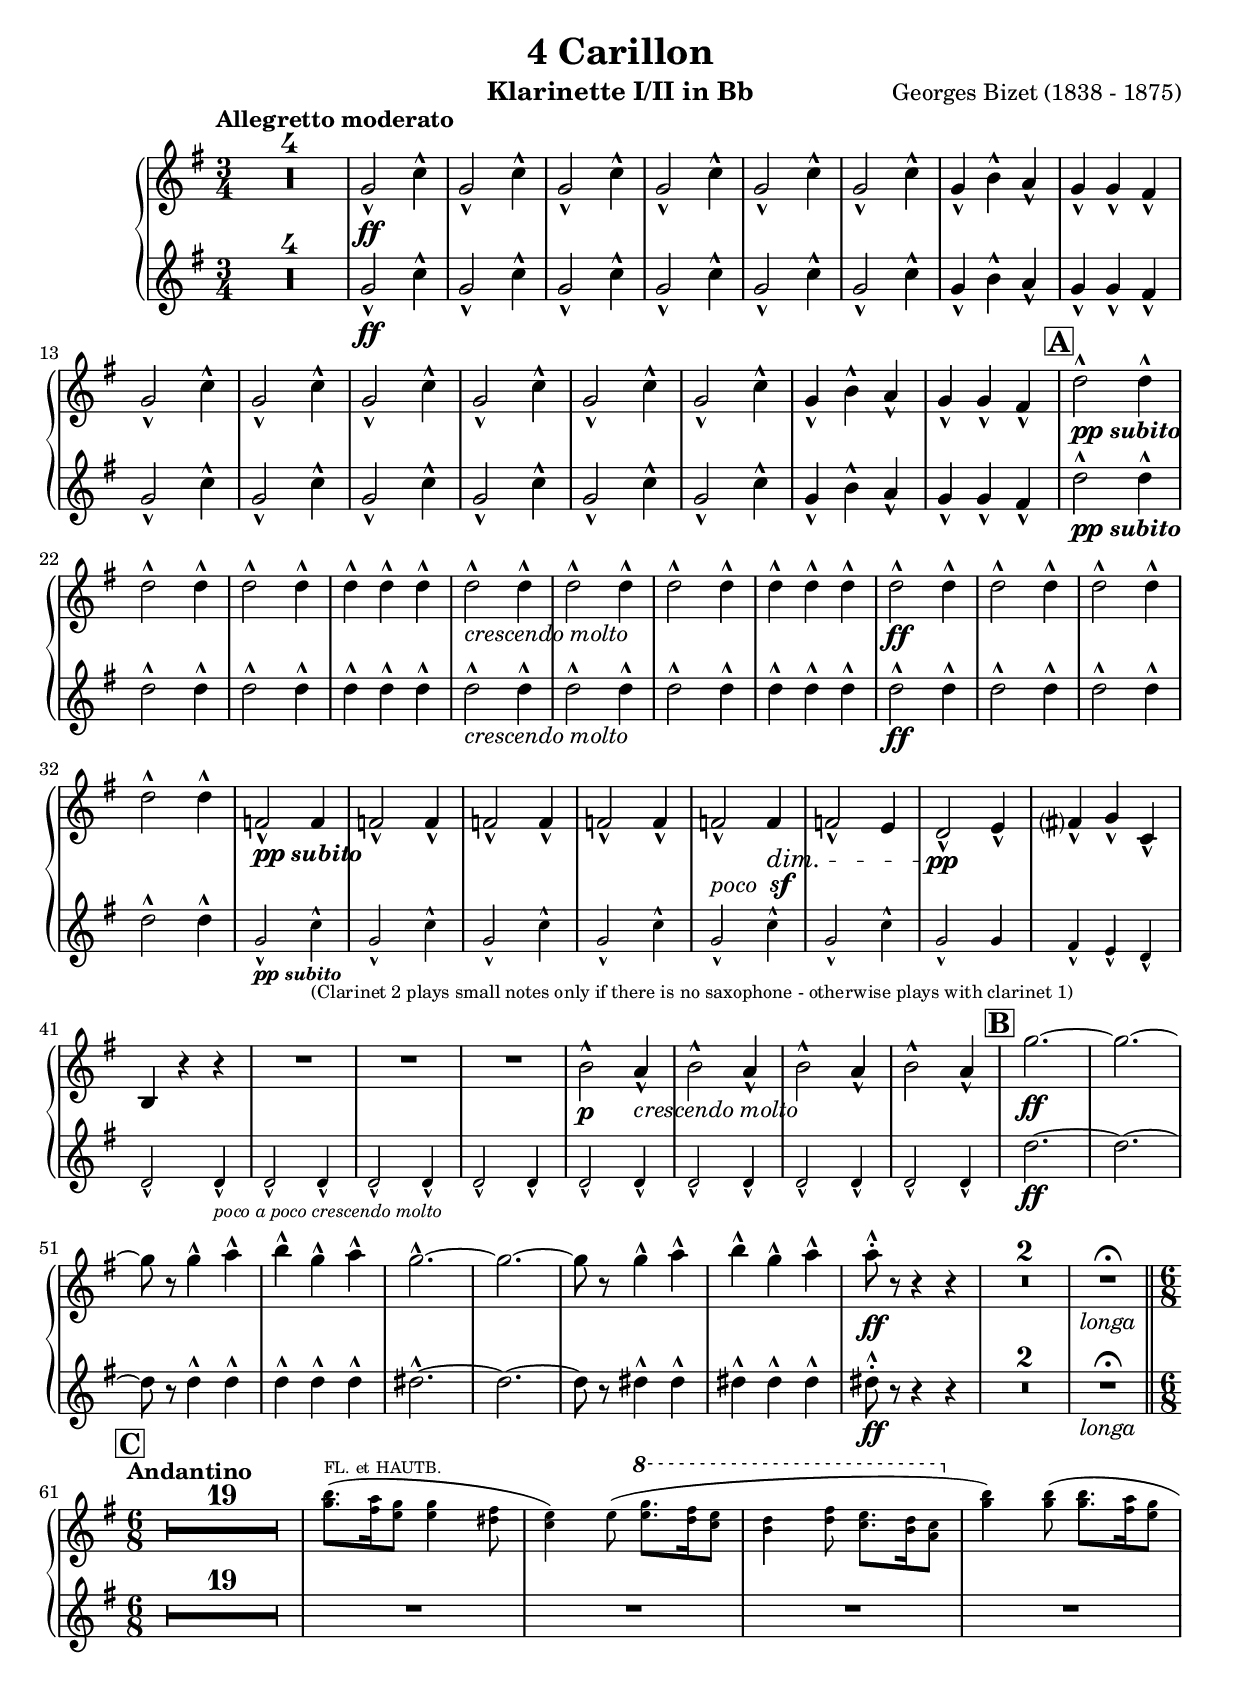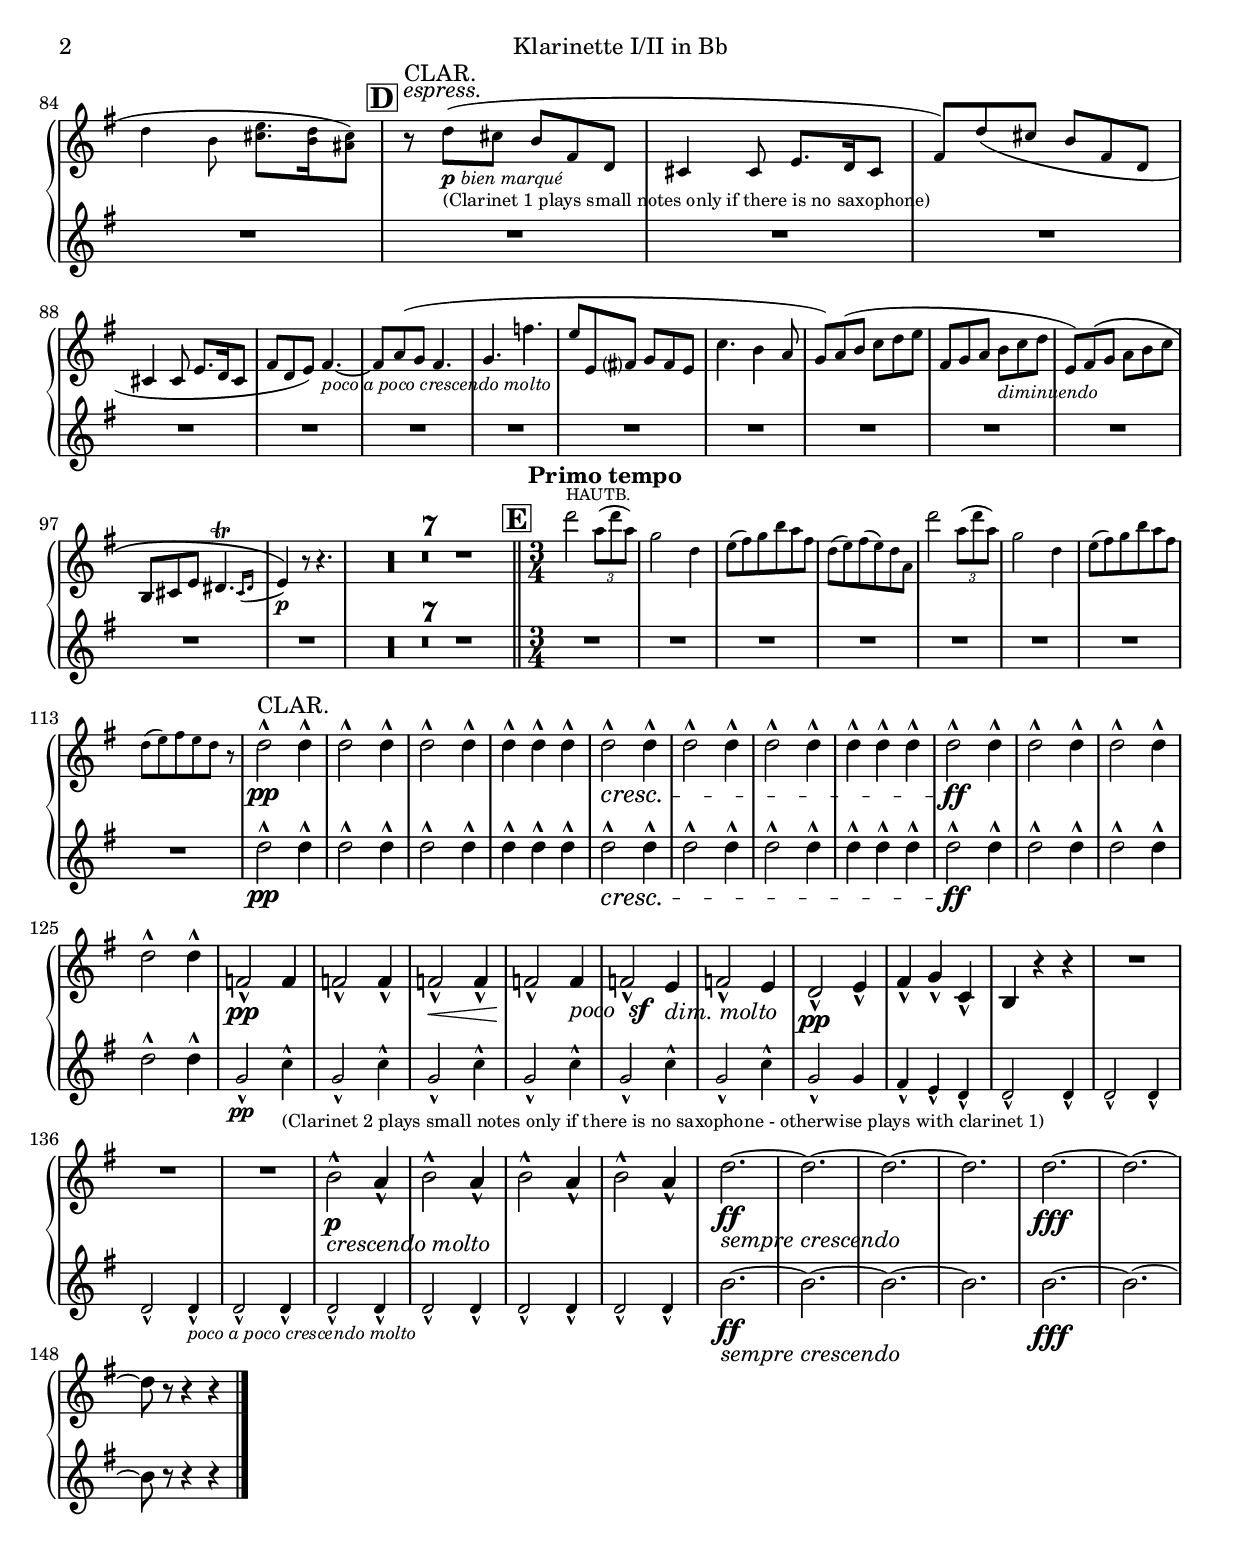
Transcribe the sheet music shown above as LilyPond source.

%{
%}

\version "2.18.2"
\language "deutsch"

\paper {
    top-margin = 10\mm
    bottom-margin = 10\mm
    left-margin = 10\mm
    right-margin = 10\mm
    ragged-last = ##t
}
  
\header{
  title = "4 Carillon"
  subtitle = ""
  composer = "Georges Bizet (1838 - 1875)"
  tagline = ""
}

% Adapt this for automatic line-breaks
mBreak = {}
% mBreak = { \break }
% #(set-global-staff-size 15)

% Useful snippets
pDolce = _\markup { \dynamic p \italic \bold "dolce" }
ppSubito = _\markup { \dynamic pp \italic \bold "subito" }
pBienMarque = _\markup { \dynamic p \italic "bien marqué" }
pocoSf = _\markup { \italic {"poco "} \dynamic sf }
pesante = _\markup {\italic {"pesante"} }
sempreCrescendo = _\markup {\italic {"sempre crescendo"} }
pocoRit = ^\markup {\italic {"poco rit."} }
dimMolto = _\markup {\italic {"dim. molto"} }
crescendoMolto = _\markup {\italic {"crescendo molto"} }
diminuendo = _\markup {\italic {"diminuendo"} }
moltoRit = ^\markup {\italic {"molto rit."} }
pocoAnimato = ^\markup {\italic {"poco animato"} }
pocoAPocoPiuAnimato = ^\markup {\italic {"poco a poco più animato"} }
pocoAPocoCrescendoMolto = _\markup { \italic {"poco a poco crescendo molto"} }
lunga = _\markup {\italic {"lunga"} }
string = ^\markup {\italic {"string."} }
legato = _\markup {\italic {"legato"} }
espress = ^\markup {\italic {"espress."} }
solo = ^\markup { "Solo" }
longaMarkup = _\markup {\italic {"longa"} }

unisono_I = {
  % cl 1 p1 line 1
  \barNumberCheck #1
  R2.*4 |
  g'2-^\ff c4-^
  \repeat unfold 5 { g2-^ c4-^ } |
  g4-^ h-^ a-^ |
  g4-^ g-^ fis-^ |
  \break
  
  % cl 1 p1 line 2
  \barNumberCheck #13
  \repeat unfold 6 { g2-^ c4-^ } |
  g4-^ h-^ a-^ |
  g4-^ g-^ fis-^ |
  \mark #1
  d'2-^\ppSubito d4-^ |
  \break
  
  % cl 1 p1 line 3
  \barNumberCheck #22
  \repeat unfold 2 { d2-^ d4-^ } |
  d4-^ d4-^ d4-^ |
  d2-^\crescendoMolto d4-^ |
  \repeat unfold 2 { d2-^ d4-^ } |
  d4-^ d4-^ d4-^ |
  d2-^\ff d4-^ |
  \repeat unfold 2 { d2-^ d4-^ } |
  \break
  
  % cl 1 p1 line 4
  \barNumberCheck #32
  d2-^ d4-^
}

unisono_II = {
  % cl1 p2 line 4
  \repeat unfold 2 { d2-^ d4-^ }
  \repeat unfold 3 { d4-^ } 
  d2-^\cresc d4-^ |
  \repeat unfold 2 { d2-^ d4-^ }
  \repeat unfold 3 { d4-^ } 
  d2-^\ff d4-^ |
  \repeat unfold 2 { d2-^ d4-^ }
  \break
  
  % cl1 p2 line 5
  \barNumberCheck125
  d2-^ d4-^ 
}

flEtHautb = ^\markup { FL. et HAUTB. }
hautb = ^\markup { HAUTB. }
clar = ^\markup { CLAR. }

clarinet_I_Music = {
  \relative c' {
    \transposition a
    \key g \major
    \numericTimeSignature
    \time 3/4
    \tempo "Allegretto moderato"

    % cl 1 p1 line 1
    \unisono_I

    % cl 1 p1 line 4
    \barNumberCheck #33
    f,2-^\ppSubito f4 |
    \repeat unfold 3 { f2-^ f4-^ } |
    f2-^\pocoSf f4\dim |
    f2-^ e4 |
    d2-^\pp e4-^ |
    fis?4-^ g-^ c,-^ |
    \break
    
    % cl 1 p1 line 5
    \barNumberCheck #41
    h4 r4 r4 |
    R2.*3 |
    h'2-^\p a4-^\crescendoMolto
    \repeat unfold 3 { h2-^ a4-^ } |
    \mark #2
    g'2.\ff~ |
    g2.~ |
    \break
    
    % cl 1 p1 line 6
    \barNumberCheck #51
    g8 r8 g4-^ a-^ |
    h4-^ g-^ a-^ |
    g2.-^~ |
    g2.~ |
    g8 r8 g4-^ a-^ |
    h4-^ g-^ a-^ |
    a8-.-^\ff r8 r4 r4 |
    R2.*2 |
    R2.\longaMarkup\fermataMarkup |
    \bar "||"
    \break

    % cl1 p2 line 1
    \barNumberCheck #61
    \tempo "Andantino"
    \numericTimeSignature
    \time 6/8
    \mark #3
    R2.*19 |
    \teeny
    <g h>8.\flEtHautb( <fis a>16 <e g>8 q4 <dis fis>8 |
    <c e>4) e8(\ottava #1 <e' g>8. <d fis>16 <c e >8 |
    <h d>4 <d fis>8 <c e>8. <h d>16 <a c>8\ottava #0 |
    <g h>4) q8( q8. <fis a>16 <e g>8 |
    d4 h8 <cis e>8. <h d>16 <ais cis>8) |
    \normalsize
    \mark #4
    r8\espress\clar \tiny d(\pBienMarque_\markup { "(Clarinet 1 plays small notes only if there is no saxophone)" } cis h fis d |
    cis4 cis 8 e8. d16 cis8 |
    fis8) d'( cis h fis d |
    \break
    
    % cl1 p2 line 2
    \barNumberCheck 88
    cis4 cis8 e8. d16 cis8 |
    fis8 d e) fis4.~\pocoAPocoCrescendoMolto |
    fis8 a( g fis4. |
    g4. f' |
    e8 e, fis? g fis e |
    c'4. h4 a8 |
    g8) a( h c d e |
    fis,8 g a h\diminuendo c d |
    e,8) fis\( g a h c |
    \break
    
    % cl1 p2 line 3
    \barNumberCheck #97
    h,8 cis e \afterGrace dis4.\trill { cis16( dis16 } |
    e4)\)\p r8 r4. |
    \normalsize
    R2.*7 |
    \bar "||"
    \mark #5
    \tempo "Primo tempo"
    \numericTimeSignature
    \time 3/4
    \teeny
    d''2\hautb \tuplet 3/2 { a8( d a) } |
    g2 d4 |
    e8( fis) g h a fis |
    d8( e) fis( e) d a |
    d'2 \tuplet 3/2 { a8( d a) } |
    g2 d4 |
    e8( fis) g h a fis |
    \break
    
    % cl1 p2 line 4
    \barNumberCheck #113
    d8( e) fis e d r |
    \normalsize
    d2-^\pp\clar d4-^ |
    \unisono_II

    % cl1 p2 line 5
    \barNumberCheck #126
    f,2-^\pp f4 |
    f2-^ f4-^ |
    f2-^\< f4-^
    f2-^\! f4\pocoSf |
    f2-^ e4\dimMolto |
    f2-^ e4 |
    d2-^\pp e4-^ |
    fis4-^ g-^ c,-^ |
    h4 r4 r4 |
    R2. |
    \break
    
    % cl 1 p2 line 6
    \barNumberCheck #136
    R2.*2 |
    h'2-^\p\crescendoMolto a4-^ |
    \repeat unfold 3 { h2-^ a4-^ } |
    d2.~\ff\sempreCrescendo |
    \repeat unfold 2 { d2.~ } |
    { d2. }
    d2.~\fff~ |
    d2.~ |
    d8 r8 r4 r4 |
    \bar "|."
    \barNumberCheck #149
  }
}

clarinet_II_Music = {
  \relative c' {
    \transposition a
    \key g \major
    \numericTimeSignature
    \time 3/4
    \tempo "Allegretto moderato"

    % cl 2 p1 line 1
    \unisono_I
    
    % cl 2 p1 line 4
    \barNumberCheck #33
    \tiny
    g,2-^\ppSubito c4-^_\markup { \tiny "(Clarinet 2 plays small notes only if there is no saxophone - otherwise plays with clarinet 1)" } |
    \repeat unfold 5 { g2-^ c4-^ } |
    g2-^ g4 |
    fis4-^ e-^ d-^ |
    \break
    
    % cl 2 p1 line 5
    \barNumberCheck #41
    d2-^ d4-^\pocoAPocoCrescendoMolto |
    \repeat unfold 7 { d2-^ d4-^ } |
    \normalsize
    \mark #2
    d'2.\ff~ |
    d2.~ |
    \break
    
    % cl 2 p1 line 6
    \barNumberCheck #51
    d8 r8 d4-^ d-^ |
    d4-^ d-^ d-^ |
    dis2.-^~ |
    dis2.~ |
    dis8 r8 dis4-^ dis-^
    dis4-^ dis-^ dis-^ |
    dis8 -.-^\ff r8 r4 r4 |
    R2.*2 |
    R2.\longaMarkup\fermataMarkup |
    \bar "||"
    \break
    
    % cl 2 p2 line 1-3
    \barNumberCheck #61
    \tempo "Andantino"
    \numericTimeSignature
    \time 6/8
    \mark #3
    R2.*19 |
    R2.*5 |
    \mark #4
    R2.*14 |
    R2.*7 |
    \bar "||"
    \mark #5
    \tempo "Primo tempo"
    \numericTimeSignature
    \time 3/4
    R2.*8 
    
    % cl 2 p2 line 4
    \barNumberCheck #114
    d2-^\pp d4-^ |
    \unisono_II
    
    % cl 2 p2 line 5
    \barNumberCheck #126
    \tiny
    g,2-^\pp c4-^_\markup { \tiny "(Clarinet 2 plays small notes only if there is no saxophone - otherwise plays with clarinet 1)" } |
    \repeat unfold 5 { g2-^ c4-^ } |
    g2-^ g4 |
    fis4-^ e-^ d-^ |
    \repeat unfold 2 { d2-^ d4-^ }
    \break
    
    % cl 2 p2 line 6
    d2-^ d4-^\pocoAPocoCrescendoMolto |
    \repeat unfold 5 { d2-^ d4-^ } |
    \normalsize
    h'2.~\ff\sempreCrescendo |
    \repeat unfold 2 { h2.~ } |
    { h2. }
    h2.~\fff~ |
    h2.~ |
    h8 r8 r4 r4 |
    \bar "|."
    \barNumberCheck #149
  }
}


\bookpart {
  \header{
    instrument = "Klarinette I/II in Bb"
  }
  \score {
    \new GrandStaff <<
      \new Staff {
        \compressFullBarRests
        % Make grace notes smaller and more fragile
        $(add-grace-property 'Voice 'NoteHead 'font-size '-5)
        $(add-grace-property 'Voice 'Slur 'height-limit '0.5)
        $(add-grace-property 'Voice 'Flag 'font-size '-5)
        $(add-grace-property 'Voice 'Stem 'length '8)
        $(add-grace-property 'Voice 'Beam 'beam-thickness '0.3)
        $(add-grace-property 'Voice 'Beam 'length-fraction '0.5)
        $(add-grace-property 'Voice 'Beam 'shorten '1)
        \set Score.markFormatter = #format-mark-box-alphabet
        \override DynamicLineSpanner.staff-padding = #3
        \accidentalStyle Score.modern-cautionary
        \new Voice {
          {
            % \transpose b a
            \clarinet_I_Music
          }
        }
      }
      \new Staff {
        \compressFullBarRests
        % Make grace notes smaller and more fragile
        $(add-grace-property 'Voice 'NoteHead 'font-size '-5)
        $(add-grace-property 'Voice 'Slur 'height-limit '0.5)
        $(add-grace-property 'Voice 'Flag 'font-size '-5)
        $(add-grace-property 'Voice 'Stem 'length '8)
        $(add-grace-property 'Voice 'Beam 'beam-thickness '0.3)
        $(add-grace-property 'Voice 'Beam 'length-fraction '0.5)
        $(add-grace-property 'Voice 'Beam 'shorten '1)
        \set Score.markFormatter = #format-mark-box-alphabet
        \override DynamicLineSpanner.staff-padding = #3
        \accidentalStyle Score.modern-cautionary
        \new Voice {
          {
            % \transpose b a
            \clarinet_II_Music
          }
        }
      }
    >>
  }
}
